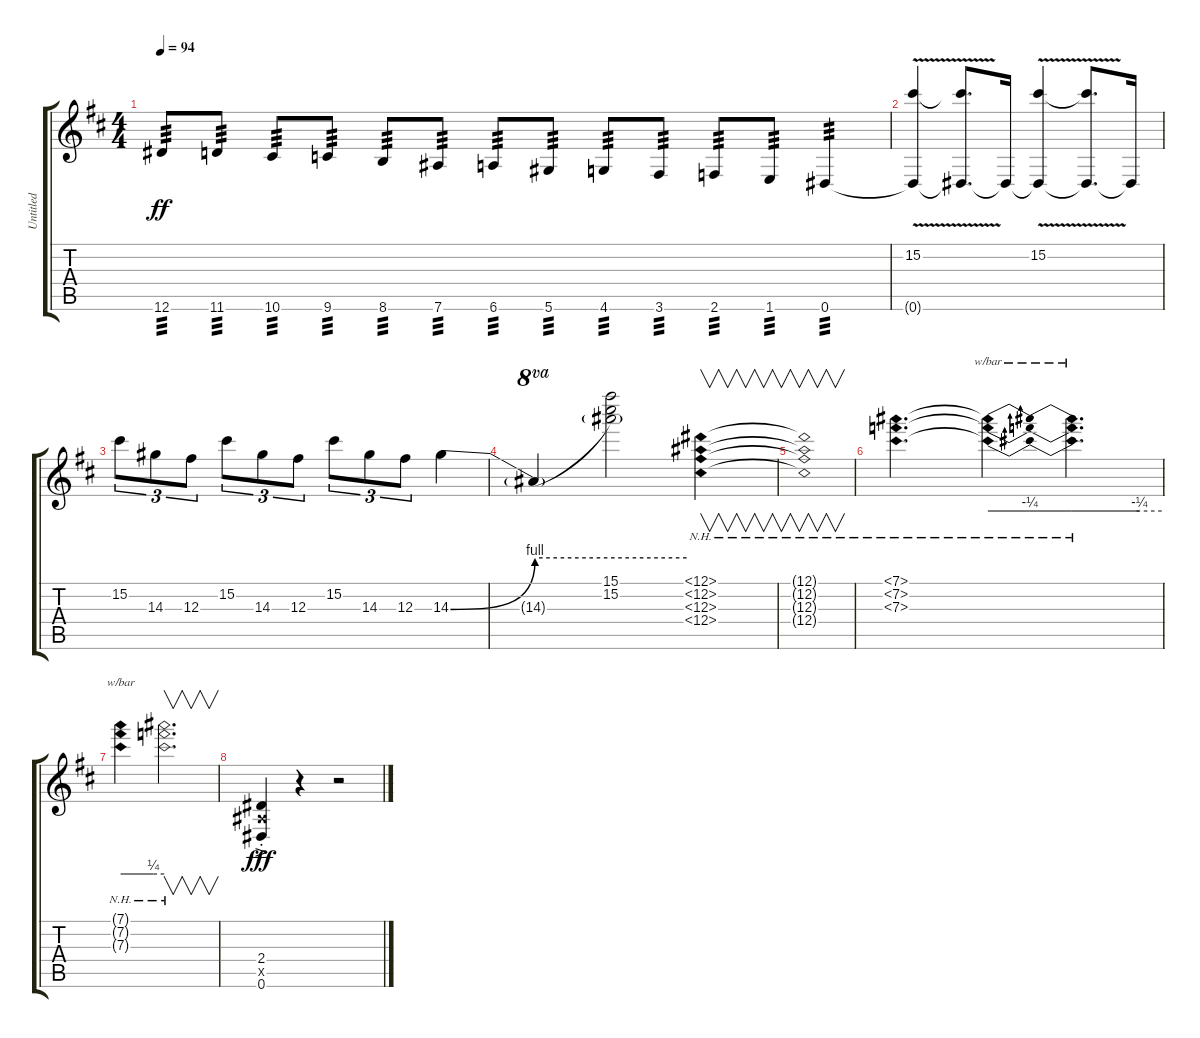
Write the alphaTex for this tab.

\track ("Untitled" "Untitled") {instrument overdrivenguitar}
\staff {score tabs}
\tuning (Eb4 Bb3 Gb3 Db3 Ab2 Eb2) {hide}
\ts (4 4)
\tempo 94
\clef g2
\ks d
12.6.8{tp 3 dy ff} 11.6.8{tp 3} 10.6.8{tp 3} 9.6.8{tp 3} 8.6.8{tp 3} 7.6.8{tp 3} 6.6.8{tp 3} 5.6.8{tp 3} 4.6.8{tp 3} 3.6.8{tp 3} 2.6.8{tp 3} 1.6.8{tp 3} 0.6.4{tp 3} |
(15.2{v} 0.6{v t}).4 (15.2{t} 0.6{t}).8{d} 0.6{t}.16 (15.2{v} 0.6{v t}).4 (15.2{t} 0.6{t}).8{d} 0.6{t}.16 |
15.2.8{tu (3 2)} 14.3.8{tu (3 2)} 12.3.8{tu (3 2)} 15.2.8{tu (3 2)} 14.3.8{tu (3 2)} 12.3.8{tu (3 2)} 15.2.8{tu (3 2)} 14.3.8{tu (3 2)} 12.3.8{tu (3 2)} 14.3{be (bend 0 0 60 4)}.4 |
14.3{be (hold 0 4 60 4) t}.4{ot 8va} (15.1 15.2 14.3{t}).2{ot 8vb} (12.1{nh} 12.2{nh} 12.3{nh} 12.4{nh}).4{v} |
(12.1{nh t} 12.2{nh t} 12.3{nh t} 12.4{nh t}).1{v} |
(7.1{nh} 7.2{nh} 7.3{nh}).4{d} (7.1{nh t} 7.2{nh t} 7.3{nh t}).4{tbe (dip default 0 0 30 -1 60 0)} (7.1{nh t} 7.2{nh t} 7.3{nh t}).4{d tbe (custom default 0 0 45 -1 60 -1)} |
(7.1{nh t} 7.2{nh t} 7.3{nh t}).4{tbe (custom default 0 0 45 1 60 1)} (7.1{nh t} 7.2{nh t} 7.3{nh t}).2{v d} |
(2.4{ac st} 2.5{ac st x} 0.6{ac st}).4{dy fff} r.4 r.2
